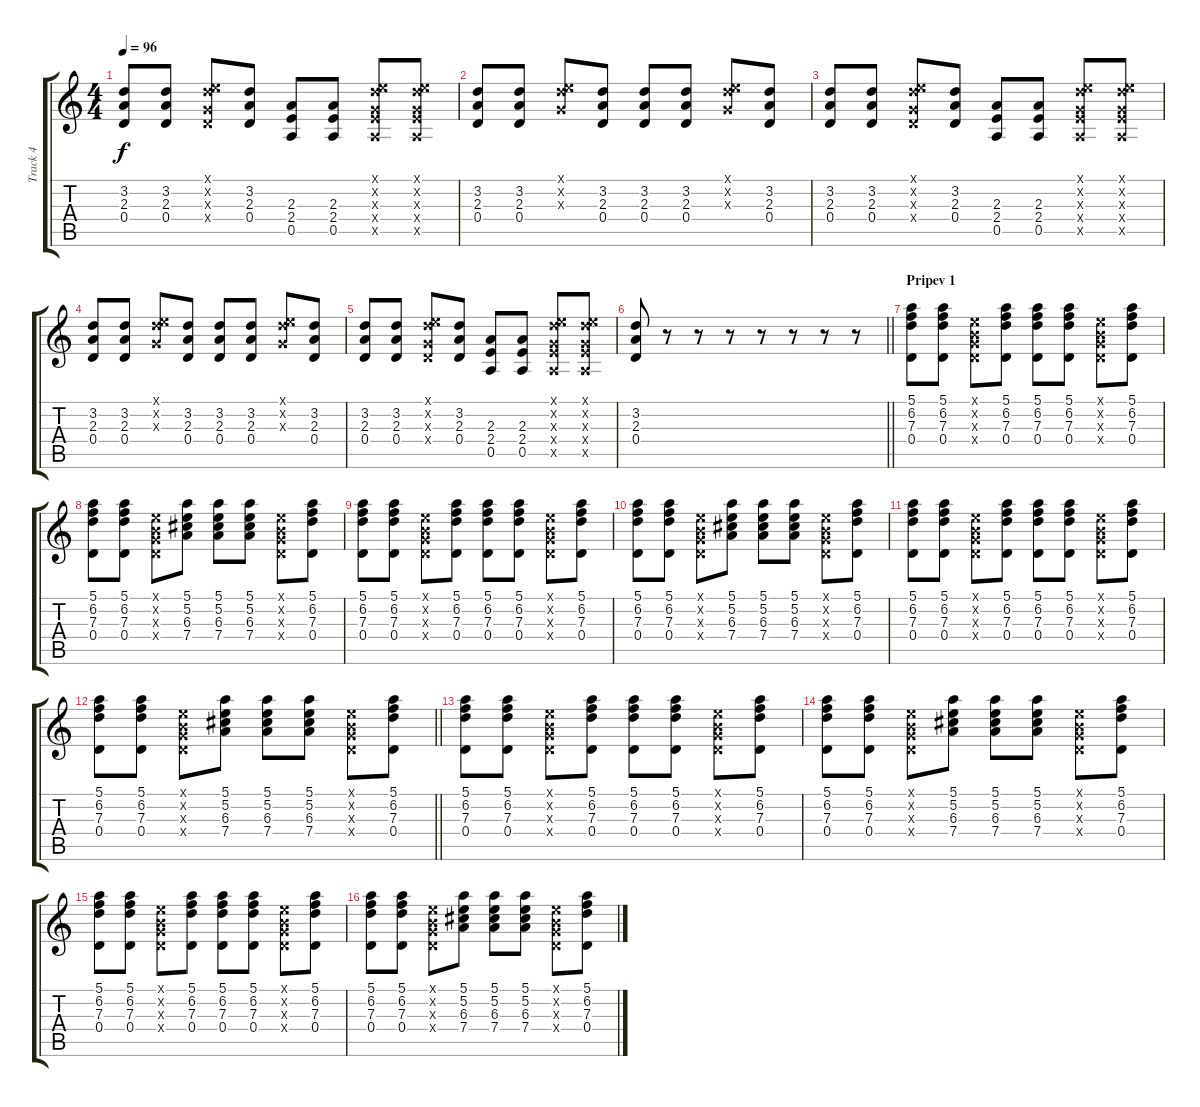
\track ("Track 4" "Track 4") {instrument acousticguitarsteel}
\staff {score tabs}
\tuning (E4 B3 G3 D3 A2 E2) {hide}
\ts (4 4)
\tempo 96
\clef g2
\ks c
(3.2 2.3 0.4).8{dy f} (3.2 2.3 0.4).8 (0.1{x} 3.2{x} 0.3{x} 0.4{x}).8 (3.2 2.3 0.4).8 (2.3 2.4 0.5).8 (2.3 2.4 0.5).8 (0.1{x} 3.2{x} 0.3{x} 2.4{x} 0.5{x}).8 (0.1{x} 3.2{x} 0.3{x} 2.4{x} 0.5{x}).8 |
(3.2 2.3 0.4).8 (3.2 2.3 0.4).8 (0.1{x} 3.2{x} 0.3{x}).8 (3.2 2.3 0.4).8 (3.2 2.3 0.4).8 (3.2 2.3 0.4).8 (0.1{x} 3.2{x} 0.3{x}).8 (3.2 2.3 0.4).8 |
(3.2 2.3 0.4).8 (3.2 2.3 0.4).8 (0.1{x} 3.2{x} 0.3{x} 0.4{x}).8 (3.2 2.3 0.4).8 (2.3 2.4 0.5).8 (2.3 2.4 0.5).8 (0.1{x} 3.2{x} 0.3{x} 2.4{x} 0.5{x}).8 (0.1{x} 3.2{x} 0.3{x} 2.4{x} 0.5{x}).8 |
(3.2 2.3 0.4).8 (3.2 2.3 0.4).8 (0.1{x} 3.2{x} 0.3{x}).8 (3.2 2.3 0.4).8 (3.2 2.3 0.4).8 (3.2 2.3 0.4).8 (0.1{x} 3.2{x} 0.3{x}).8 (3.2 2.3 0.4).8 |
(3.2 2.3 0.4).8 (3.2 2.3 0.4).8 (0.1{x} 3.2{x} 0.3{x} 0.4{x}).8 (3.2 2.3 0.4).8 (2.3 2.4 0.5).8 (2.3 2.4 0.5).8 (0.1{x} 3.2{x} 0.3{x} 2.4{x} 0.5{x}).8 (0.1{x} 3.2{x} 0.3{x} 2.4{x} 0.5{x}).8 |
\barLineRight lightlight
(3.2 2.3 0.4).8 r.8 r.8 r.8 r.8 r.8 r.8 r.8 |
\section ("" "Pripev 1")
(5.1 6.2 7.3 0.4).8 (5.1 6.2 7.3 0.4).8 (0.1{x} 0.2{x} 0.3{x} 0.4{x}).8 (5.1 6.2 7.3 0.4).8 (5.1 6.2 7.3 0.4).8 (5.1 6.2 7.3 0.4).8 (0.1{x} 0.2{x} 0.3{x} 0.4{x}).8 (5.1 6.2 7.3 0.4).8 |
(5.1 6.2 7.3 0.4).8 (5.1 6.2 7.3 0.4).8 (0.1{x} 0.2{x} 0.3{x} 0.4{x}).8 (5.1 5.2 6.3 7.4).8 (5.1 5.2 6.3 7.4).8 (5.1 5.2 6.3 7.4).8 (0.1{x} 0.2{x} 0.3{x} 0.4{x}).8 (5.1 6.2 7.3 0.4).8 |
(5.1 6.2 7.3 0.4).8 (5.1 6.2 7.3 0.4).8 (0.1{x} 0.2{x} 0.3{x} 0.4{x}).8 (5.1 6.2 7.3 0.4).8 (5.1 6.2 7.3 0.4).8 (5.1 6.2 7.3 0.4).8 (0.1{x} 0.2{x} 0.3{x} 0.4{x}).8 (5.1 6.2 7.3 0.4).8 |
(5.1 6.2 7.3 0.4).8 (5.1 6.2 7.3 0.4).8 (0.1{x} 0.2{x} 0.3{x} 0.4{x}).8 (5.1 5.2 6.3 7.4).8 (5.1 5.2 6.3 7.4).8 (5.1 5.2 6.3 7.4).8 (0.1{x} 0.2{x} 0.3{x} 0.4{x}).8 (5.1 6.2 7.3 0.4).8 |
(5.1 6.2 7.3 0.4).8 (5.1 6.2 7.3 0.4).8 (0.1{x} 0.2{x} 0.3{x} 0.4{x}).8 (5.1 6.2 7.3 0.4).8 (5.1 6.2 7.3 0.4).8 (5.1 6.2 7.3 0.4).8 (0.1{x} 0.2{x} 0.3{x} 0.4{x}).8 (5.1 6.2 7.3 0.4).8 |
\barLineRight lightlight
(5.1 6.2 7.3 0.4).8 (5.1 6.2 7.3 0.4).8 (0.1{x} 0.2{x} 0.3{x} 0.4{x}).8 (5.1 5.2 6.3 7.4).8 (5.1 5.2 6.3 7.4).8 (5.1 5.2 6.3 7.4).8 (0.1{x} 0.2{x} 0.3{x} 0.4{x}).8 (5.1 6.2 7.3 0.4).8 |
(5.1 6.2 7.3 0.4).8 (5.1 6.2 7.3 0.4).8 (0.1{x} 0.2{x} 0.3{x} 0.4{x}).8 (5.1 6.2 7.3 0.4).8 (5.1 6.2 7.3 0.4).8 (5.1 6.2 7.3 0.4).8 (0.1{x} 0.2{x} 0.3{x} 0.4{x}).8 (5.1 6.2 7.3 0.4).8 |
(5.1 6.2 7.3 0.4).8 (5.1 6.2 7.3 0.4).8 (0.1{x} 0.2{x} 0.3{x} 0.4{x}).8 (5.1 5.2 6.3 7.4).8 (5.1 5.2 6.3 7.4).8 (5.1 5.2 6.3 7.4).8 (0.1{x} 0.2{x} 0.3{x} 0.4{x}).8 (5.1 6.2 7.3 0.4).8 |
(5.1 6.2 7.3 0.4).8 (5.1 6.2 7.3 0.4).8 (0.1{x} 0.2{x} 0.3{x} 0.4{x}).8 (5.1 6.2 7.3 0.4).8 (5.1 6.2 7.3 0.4).8 (5.1 6.2 7.3 0.4).8 (0.1{x} 0.2{x} 0.3{x} 0.4{x}).8 (5.1 6.2 7.3 0.4).8 |
(5.1 6.2 7.3 0.4).8 (5.1 6.2 7.3 0.4).8 (0.1{x} 0.2{x} 0.3{x} 0.4{x}).8 (5.1 5.2 6.3 7.4).8 (5.1 5.2 6.3 7.4).8 (5.1 5.2 6.3 7.4).8 (0.1{x} 0.2{x} 0.3{x} 0.4{x}).8 (5.1 6.2 7.3 0.4).8
